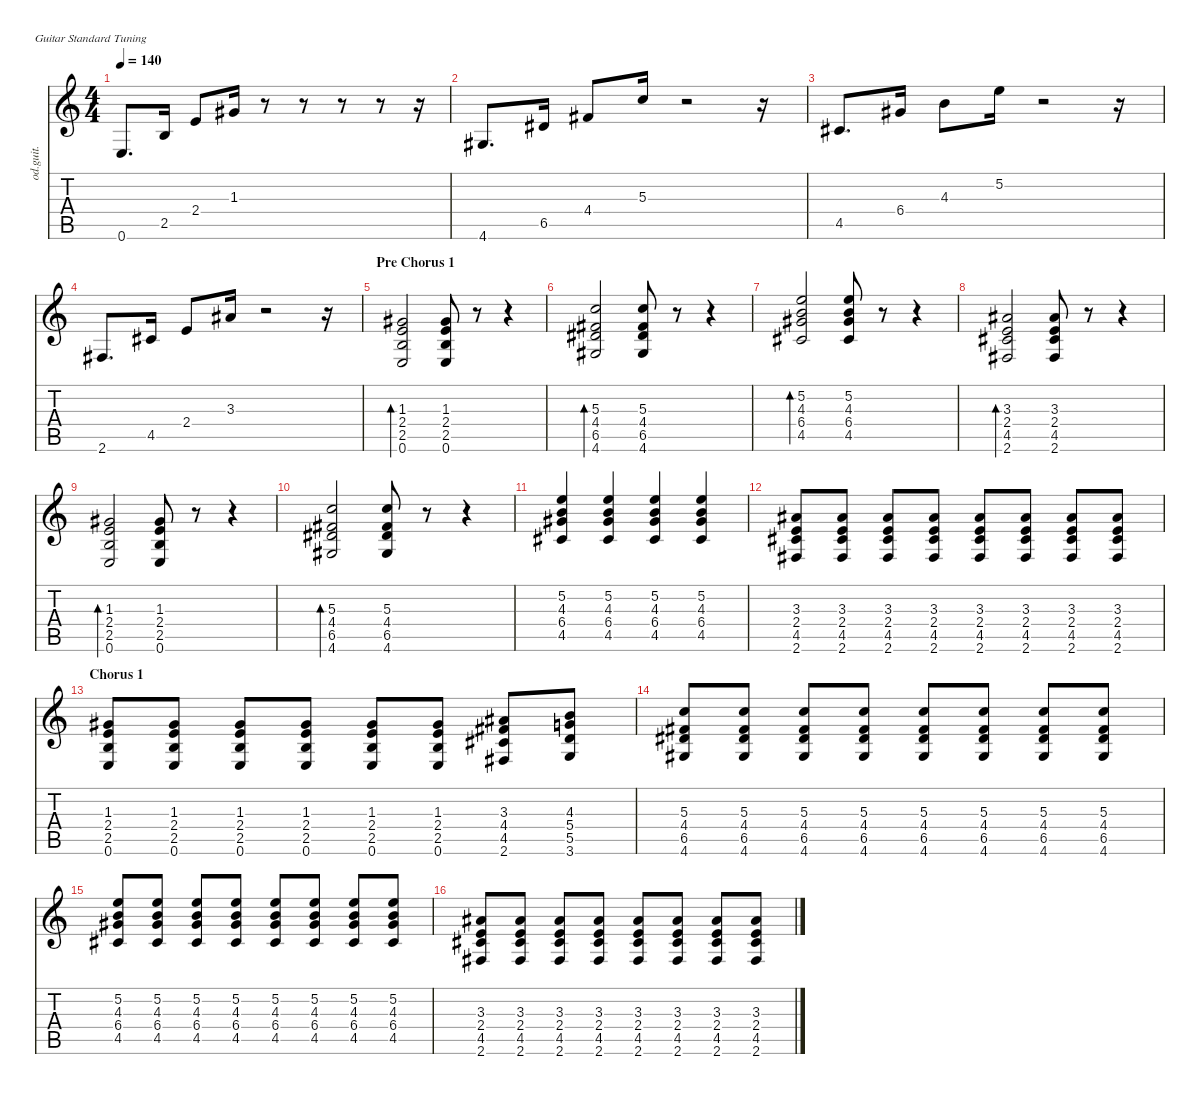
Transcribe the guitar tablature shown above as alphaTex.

\defaultSystemsLayout 4
\hideDynamics
\bracketExtendMode nobrackets
\otherSystemsTrackNameOrientation horizontal
\track ("Ритм" "od.guit.") {instrument overdrivenguitar}
\staff {score tabs}
\tuning (E4 B3 G3 D3 A2 E2)
\ts (4 4)
\tempo 140
\clef g2
\ks c
0.6.8{d dy mf beam Up} 2.5.16{beam Up} 2.4.8{beam Up} 1.3{acc #}.16{beam Up} r.8{beam Up} r.8{beam Up} r.8{beam Up} r.8{beam Up} r.16{beam Up} |
4.6{acc #}.8{d beam Up} 6.5{acc #}.16{beam Up} 4.4{acc #}.8{beam Up} 5.3.16{beam Up} r.2{beam Up} r.16{beam Up} |
4.5{acc #}.8{d beam Up} 6.4{acc #}.16{beam Up} 4.3.8{beam Down} 5.2.16{beam Down} r.2{beam Down} r.16{beam Down} |
2.6{acc #}.8{d beam Up} 4.5{acc #}.16{beam Up} 2.4.8{beam Up} 3.3{acc #}.16{beam Up} r.2{beam Up} r.16{beam Up} |
\section ("" "Pre Chorus 1")
(0.6 2.5 2.4 1.3{acc #}).2{bd 112 beam Up} (0.6 2.5 2.4 1.3{acc #}).8{beam Up} r.8{beam Up} r.4{beam Up} |
(4.6{acc #} 6.5{acc #} 4.4{acc #} 5.3).2{bd 111 beam Up} (4.6{acc #} 6.5{acc #} 4.4{acc #} 5.3).8{beam Up} r.8{beam Up} r.4{beam Up} |
(4.5{acc #} 6.4{acc #} 4.3 5.2).2{bd 110 beam Up} (4.5{acc #} 6.4{acc #} 4.3 5.2).8{beam Up} r.8{beam Up} r.4{beam Up} |
(2.6{acc #} 4.5{acc #} 2.4 3.3{acc #}).2{bd 109 beam Up} (2.6{acc #} 4.5{acc #} 2.4 3.3{acc #}).8{beam Up} r.8{beam Up} r.4{beam Up} |
(0.6 2.5 2.4 1.3{acc #}).2{bd 112 beam Up} (0.6 2.5 2.4 1.3{acc #}).8{beam Up} r.8{beam Up} r.4{beam Up} |
(4.6{acc #} 6.5{acc #} 4.4{acc #} 5.3).2{bd 108 beam Up} (4.6{acc #} 6.5{acc #} 4.4{acc #} 5.3).8{beam Up} r.8{beam Up} r.4{beam Up} |
(4.5{acc #} 6.4{acc #} 4.3 5.2).4{beam Up} (4.5{acc #} 6.4{acc #} 4.3 5.2).4{beam Up} (4.5{acc #} 6.4{acc #} 4.3 5.2).4{beam Up} (4.5{acc #} 6.4{acc #} 4.3 5.2).4{beam Up} |
(2.6{acc #} 4.5{acc #} 2.4 3.3{acc #}).8{beam Up} (2.6{acc #} 4.5{acc #} 2.4 3.3{acc #}).8{beam Up} (2.6{acc #} 4.5{acc #} 2.4 3.3{acc #}).8{beam Up} (2.6{acc #} 4.5{acc #} 2.4 3.3{acc #}).8{beam Up} (2.6{acc #} 4.5{acc #} 2.4 3.3{acc #}).8{beam Up} (2.6{acc #} 4.5{acc #} 2.4 3.3{acc #}).8{beam Up} (2.6{acc #} 4.5{acc #} 2.4 3.3{acc #}).8{beam Up} (2.6{acc #} 4.5{acc #} 2.4 3.3{acc #}).8{beam Up} |
\section ("" "Chorus 1")
(0.6 2.5 2.4 1.3{acc #}).8{beam Up} (0.6 2.5 2.4 1.3{acc #}).8{beam Up} (0.6 2.5 2.4 1.3{acc #}).8{beam Up} (0.6 2.5 2.4 1.3{acc #}).8{beam Up} (0.6 2.5 2.4 1.3{acc #}).8{beam Up} (0.6 2.5 2.4 1.3{acc #}).8{beam Up} (2.6{acc #} 4.5{acc #} 4.4{acc #} 3.3{acc #}).8{beam Up} (3.6 5.5 5.4 4.3).8{beam Up} |
(4.6{acc #} 6.5{acc #} 4.4{acc #} 5.3).8{beam Up} (4.6{acc #} 6.5{acc #} 4.4{acc #} 5.3).8{beam Up} (4.6{acc #} 6.5{acc #} 4.4{acc #} 5.3).8{beam Up} (4.6{acc #} 6.5{acc #} 4.4{acc #} 5.3).8{beam Up} (4.6{acc #} 6.5{acc #} 4.4{acc #} 5.3).8{beam Up} (4.6{acc #} 6.5{acc #} 4.4{acc #} 5.3).8{beam Up} (4.6{acc #} 6.5{acc #} 4.4{acc #} 5.3).8{beam Up} (4.6{acc #} 6.5{acc #} 4.4{acc #} 5.3).8{beam Up} |
(4.5{acc #} 6.4{acc #} 4.3 5.2).8{beam Up} (4.5{acc #} 6.4{acc #} 4.3 5.2).8{beam Up} (4.5{acc #} 6.4{acc #} 4.3 5.2).8{beam Up} (4.5{acc #} 6.4{acc #} 4.3 5.2).8{beam Up} (4.5{acc #} 6.4{acc #} 4.3 5.2).8{beam Up} (4.5{acc #} 6.4{acc #} 4.3 5.2).8{beam Up} (4.5{acc #} 6.4{acc #} 4.3 5.2).8{beam Up} (4.5{acc #} 6.4{acc #} 4.3 5.2).8{beam Up} |
(2.6{acc #} 4.5{acc #} 2.4 3.3{acc #}).8{beam Up} (2.6{acc #} 4.5{acc #} 2.4 3.3{acc #}).8{beam Up} (2.6{acc #} 4.5{acc #} 2.4 3.3{acc #}).8{beam Up} (2.6{acc #} 4.5{acc #} 2.4 3.3{acc #}).8{beam Up} (2.6{acc #} 4.5{acc #} 2.4 3.3{acc #}).8{beam Up} (2.6{acc #} 4.5{acc #} 2.4 3.3{acc #}).8{beam Up} (2.6{acc #} 4.5{acc #} 2.4 3.3{acc #}).8{beam Up} (2.6{acc #} 4.5{acc #} 2.4 3.3{acc #}).8{beam Up}
